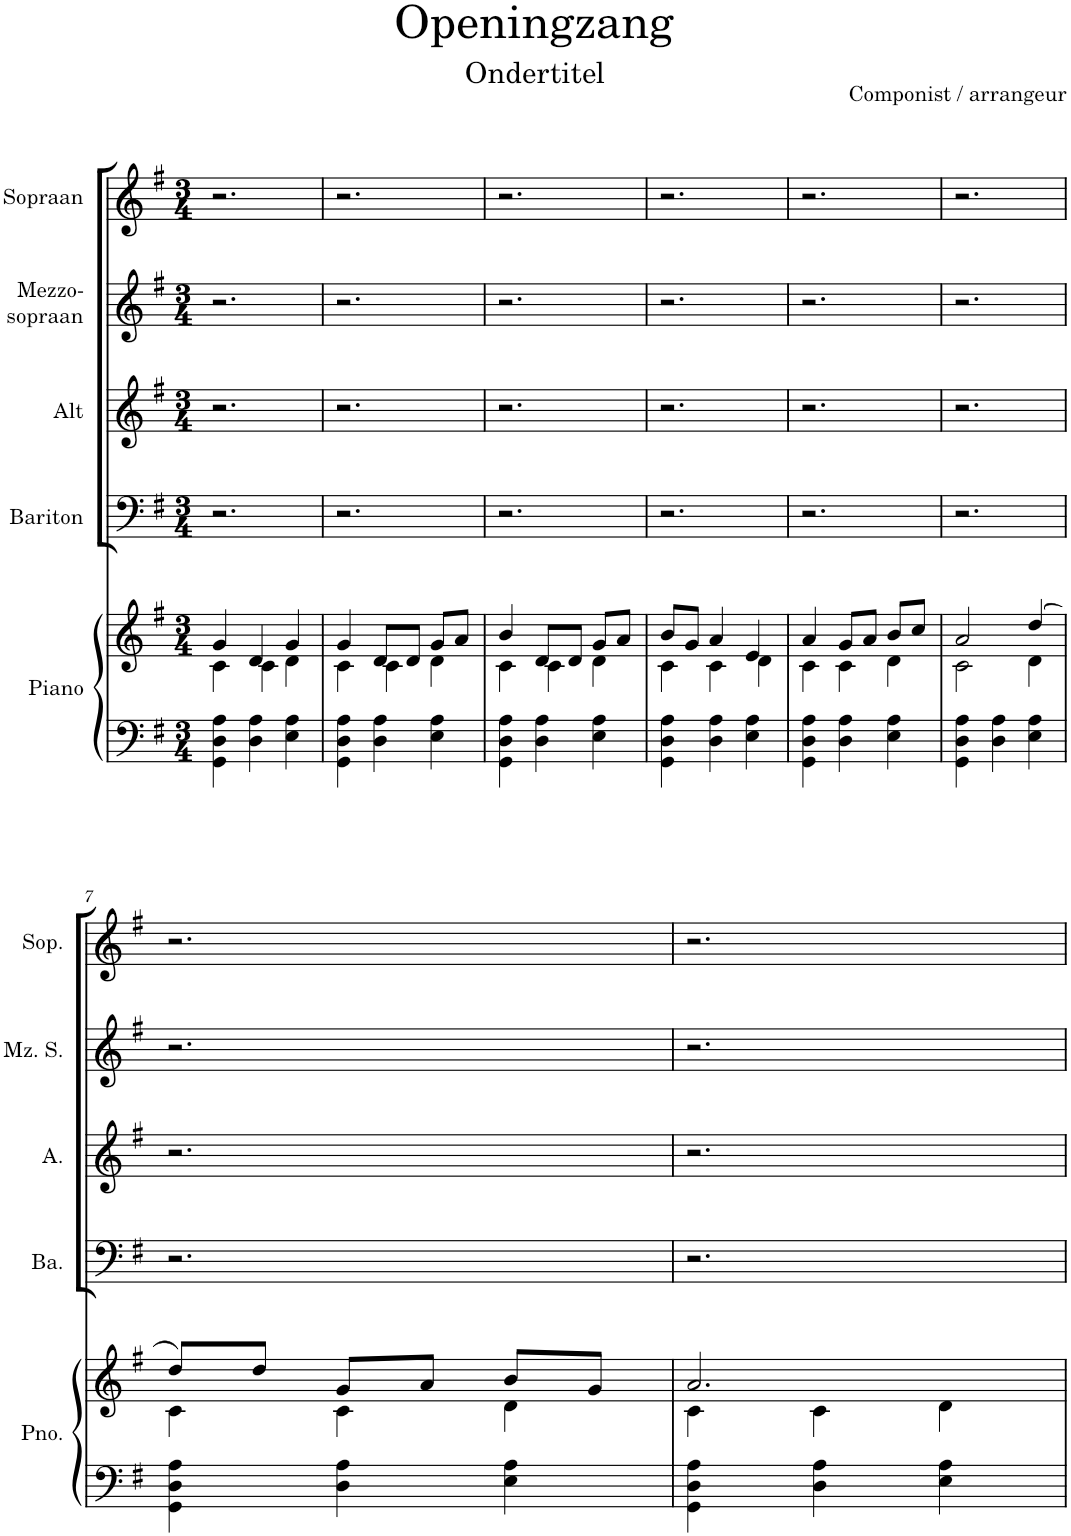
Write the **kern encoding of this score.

**kern	**kern	**kern	**kern	**kern	**kern
*part5	*part5	*part4	*part3	*part2	*part1
*staff6	*staff5	*staff4	*staff3	*staff2	*staff1
*I"Piano	*	*I"Bariton	*I"Alt	*I"Mezzo- sopraan	*I"Sopraan
*I'Pno.	*	*I'Ba.	*I'A.	*I'Mz. S.	*I'Sop.
*clefF4	*clefG2	*clefF4	*clefG2	*clefG2	*clefG2
*k[f#]	*k[f#]	*k[f#]	*k[f#]	*k[f#]	*k[f#]
*M3/4	*M3/4	*M3/4	*M3/4	*M3/4	*M3/4
=1	=1	=1	=1	=1	=1
*	*^	*	*	*	*
4GG\ 4D\ 4A\	4g/	4c\	2.r	2.r	2.r	2.r
4D\ 4A\	4d/	4c\	.	.	.	.
4E\ 4A\	4g/	4d\	.	.	.	.
=2	=2	=2	=2	=2	=2	=2
4GG\ 4D\ 4A\	4g/	4c\	2.r	2.r	2.r	2.r
4D\ 4A\	8d/L	4c\	.	.	.	.
.	8d/J	.	.	.	.	.
4E\ 4A\	8g/L	4d\	.	.	.	.
.	8a/J	.	.	.	.	.
=3	=3	=3	=3	=3	=3	=3
4GG\ 4D\ 4A\	4b/	4c\	2.r	2.r	2.r	2.r
4D\ 4A\	8d/L	4c\	.	.	.	.
.	8d/J	.	.	.	.	.
4E\ 4A\	8g/L	4d\	.	.	.	.
.	8a/J	.	.	.	.	.
=4	=4	=4	=4	=4	=4	=4
4GG\ 4D\ 4A\	8b/L	4c\	2.r	2.r	2.r	2.r
.	8g/J	.	.	.	.	.
4D\ 4A\	4a/	4c\	.	.	.	.
4E\ 4A\	4e/	4d\	.	.	.	.
=5	=5	=5	=5	=5	=5	=5
4GG\ 4D\ 4A\	4a/	4c\	2.r	2.r	2.r	2.r
4D\ 4A\	8g/L	4c\	.	.	.	.
.	8a/J	.	.	.	.	.
4E\ 4A\	8b/L	4d\	.	.	.	.
.	8cc/J	.	.	.	.	.
=6	=6	=6	=6	=6	=6	=6
4GG\ 4D\ 4A\	2a/	2c\	2.r	2.r	2.r	2.r
4D\ 4A\	.	.	.	.	.	.
4E\ 4A\	(4dd/	4d\	.	.	.	.
!!LO:LB:g=z
=7	=7	=7	=7	=7	=7	=7
4GG\ 4D\ 4A\	8dd/L)	4c\	2.r	2.r	2.r	2.r
.	8dd/J	.	.	.	.	.
4D\ 4A\	8g/L	4c\	.	.	.	.
.	8a/J	.	.	.	.	.
4E\ 4A\	8b/L	4d\	.	.	.	.
.	8g/J	.	.	.	.	.
=8	=8	=8	=8	=8	=8	=8
4GG\ 4D\ 4A\	2.a/	4c\	2.r	2.r	2.r	2.r
4D\ 4A\	.	4c\	.	.	.	.
4E\ 4A\	.	4d\	.	.	.	.
*	*v	*v	*	*	*	*
=	=	=	=	=	=
*-	*-	*-	*-	*-	*-
